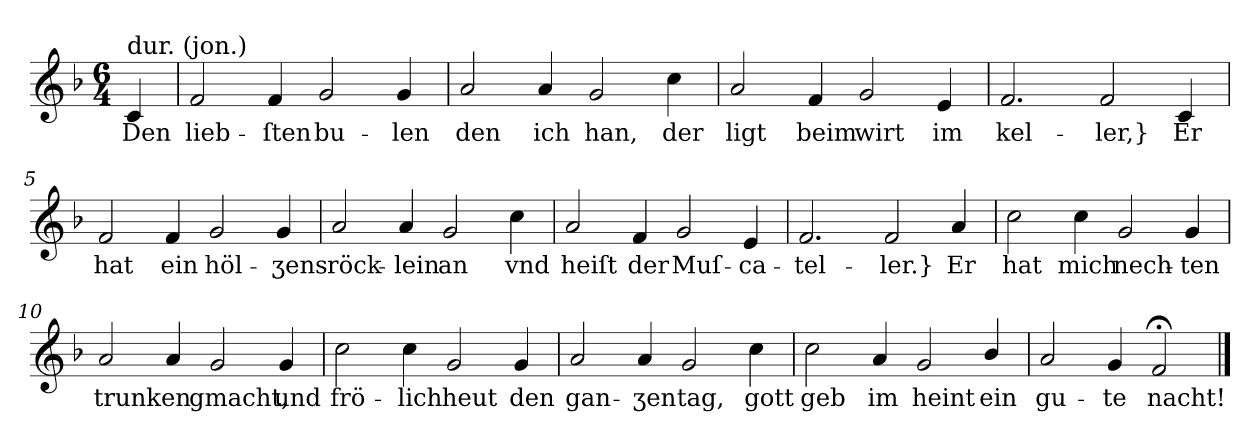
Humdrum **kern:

**kern	**text
*part1	*part1
*staff1	*staff1
*k[b-]	*
*F:ion	*
*M6/4	*
=	=
!LO:TX:a:t=dur. (jon.)	!
4c	Den
=1	=1
2f	lieb-
4f	-ſten
2g	bu-
4g	-len
=2	=2
2a	den
4a	ich
2g	han,
4cc	der
=3	=3
2a	ligt
4f	beim
2g	wirt
4e	im
=4	=4
2.f	kel-
2f	-ler,}
4c	Er
=5	=5
2f	hat
4f	ein
2g	höl-
4g	-ʒens
=6	=6
2a	röck-
4a	-lein
2g	an
4cc	vnd
=7	=7
2a	heiſt
4f	der
2g	Muſ-
4e	-ca-
=8	=8
2.f	-tel-
2f	-ler.}
4a	Er
=9	=9
2cc	hat
4cc	mich
2g	nech-
4g	-ten
=10	=10
2a	trunken
4a	.
2g	gmacht,
4g	und
=11	=11
2cc	frö-
4cc	-lich
2g	heut
4g	den
=12	=12
2a	gan-
4a	-ʒen
2g	tag,
4cc	gott
=13	=13
2cc	geb
4a	im
2g	heint
4b-/	ein
=14	=14
2a	gu-
4g	-te
2f;<	nacht!
==	==
*-	*-
